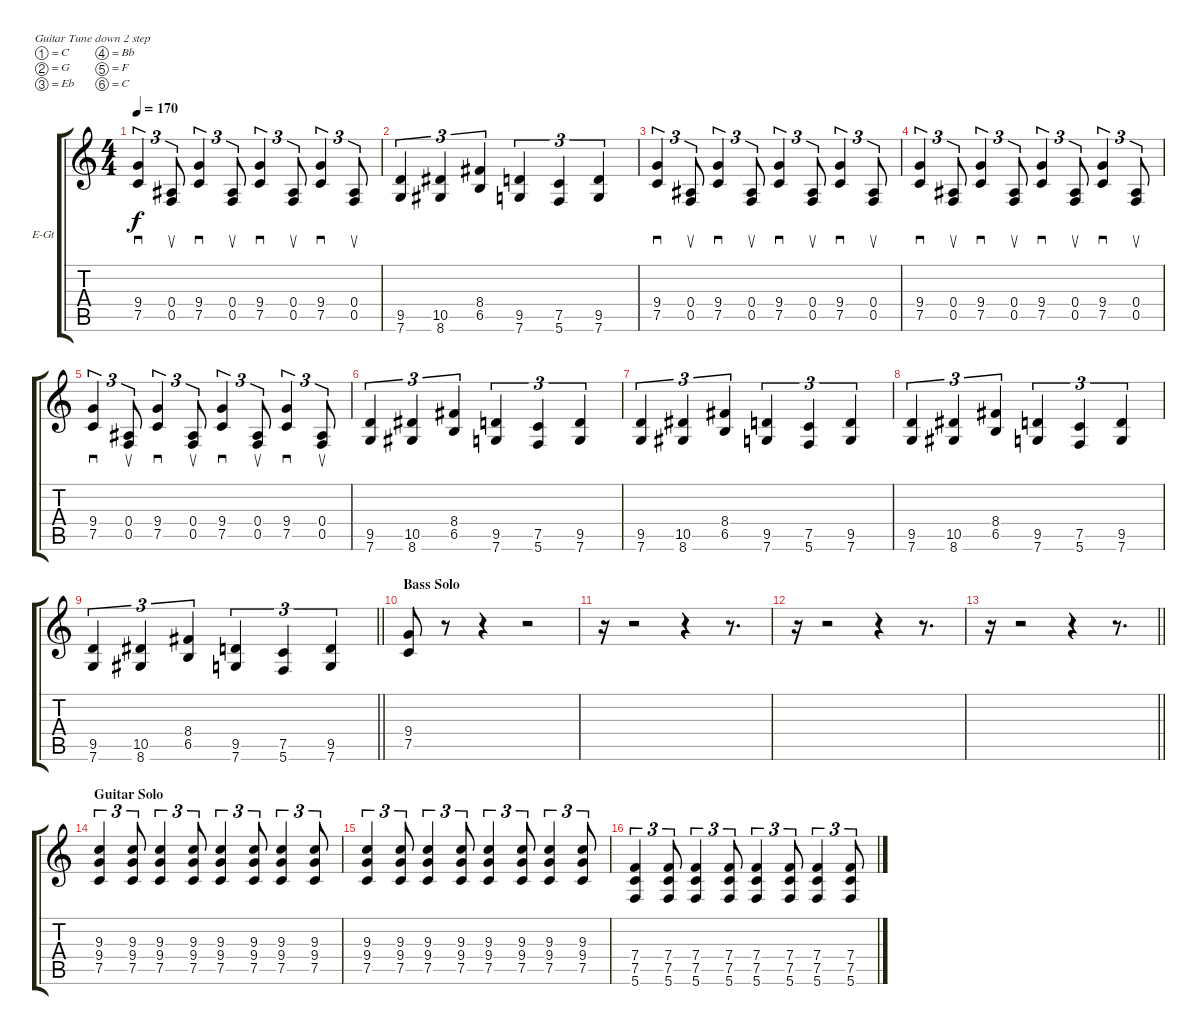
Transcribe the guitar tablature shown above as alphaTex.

\bracketExtendMode groupsimilarinstruments
\firstSystemTrackNameOrientation horizontal
\otherSystemsTrackNameOrientation horizontal
\track ("Josh Homme [Guitar1]" "E-Gt") {instrument distortionguitar}
\staff {score tabs}
\tuning (C4 G3 Eb3 Bb2 F2 C2)
\ts (4 4)
\tempo 170
\clef g2
\ks c
(9.4 7.5).4{sd tu (3 2) dy f} (0.4 0.5).8{su tu (3 2)} (9.4 7.5).4{sd tu (3 2)} (0.4 0.5).8{su tu (3 2)} (9.4 7.5).4{sd tu (3 2)} (0.4 0.5).8{su tu (3 2)} (9.4 7.5).4{sd tu (3 2)} (0.4 0.5).8{su tu (3 2)} |
(9.5 7.6).4{tu (3 2)} (10.5 8.6).4{tu (3 2)} (8.4 6.5).4{tu (3 2)} (9.5 7.6).4{tu (3 2)} (7.5 5.6).4{tu (3 2)} (9.5 7.6).4{tu (3 2)} |
(9.4 7.5).4{sd tu (3 2)} (0.4 0.5).8{su tu (3 2)} (9.4 7.5).4{sd tu (3 2)} (0.4 0.5).8{su tu (3 2)} (9.4 7.5).4{sd tu (3 2)} (0.4 0.5).8{su tu (3 2)} (9.4 7.5).4{sd tu (3 2)} (0.4 0.5).8{su tu (3 2)} |
(9.4 7.5).4{sd tu (3 2)} (0.4 0.5).8{su tu (3 2)} (9.4 7.5).4{sd tu (3 2)} (0.4 0.5).8{su tu (3 2)} (9.4 7.5).4{sd tu (3 2)} (0.4 0.5).8{su tu (3 2)} (9.4 7.5).4{sd tu (3 2)} (0.4 0.5).8{su tu (3 2)} |
(9.4 7.5).4{sd tu (3 2)} (0.4 0.5).8{su tu (3 2)} (9.4 7.5).4{sd tu (3 2)} (0.4 0.5).8{su tu (3 2)} (9.4 7.5).4{sd tu (3 2)} (0.4 0.5).8{su tu (3 2)} (9.4 7.5).4{sd tu (3 2)} (0.4 0.5).8{su tu (3 2)} |
(9.5 7.6).4{tu (3 2)} (10.5 8.6).4{tu (3 2)} (8.4 6.5).4{tu (3 2)} (9.5 7.6).4{tu (3 2)} (7.5 5.6).4{tu (3 2)} (9.5 7.6).4{tu (3 2)} |
(9.5 7.6).4{tu (3 2)} (10.5 8.6).4{tu (3 2)} (8.4 6.5).4{tu (3 2)} (9.5 7.6).4{tu (3 2)} (7.5 5.6).4{tu (3 2)} (9.5 7.6).4{tu (3 2)} |
(9.5 7.6).4{tu (3 2)} (10.5 8.6).4{tu (3 2)} (8.4 6.5).4{tu (3 2)} (9.5 7.6).4{tu (3 2)} (7.5 5.6).4{tu (3 2)} (9.5 7.6).4{tu (3 2)} |
\barLineRight lightlight
(9.5 7.6).4{tu (3 2)} (10.5 8.6).4{tu (3 2)} (8.4 6.5).4{tu (3 2)} (9.5 7.6).4{tu (3 2)} (7.5 5.6).4{tu (3 2)} (9.5 7.6).4{tu (3 2)} |
\section ("" "Bass Solo")
(9.4 7.5).8 r.8 r.4 r.2 |
r.16 r.2 r.4 r.8{d} |
r.16 r.2 r.4 r.8{d} |
\barLineRight lightlight
r.16 r.2 r.4 r.8{d} |
\section ("" "Guitar Solo")
(9.3 9.4 7.5).4{tu (3 2)} (9.3 9.4 7.5).8{tu (3 2)} (9.3 9.4 7.5).4{tu (3 2)} (9.3 9.4 7.5).8{tu (3 2)} (9.3 9.4 7.5).4{tu (3 2)} (9.3 9.4 7.5).8{tu (3 2)} (9.3 9.4 7.5).4{tu (3 2)} (9.3 9.4 7.5).8{tu (3 2)} |
(9.3 9.4 7.5).4{tu (3 2)} (9.3 9.4 7.5).8{tu (3 2)} (9.3 9.4 7.5).4{tu (3 2)} (9.3 9.4 7.5).8{tu (3 2)} (9.3 9.4 7.5).4{tu (3 2)} (9.3 9.4 7.5).8{tu (3 2)} (9.3 9.4 7.5).4{tu (3 2)} (9.3 9.4 7.5).8{tu (3 2)} |
(7.4 7.5 5.6).4{tu (3 2)} (7.4 7.5 5.6).8{tu (3 2)} (7.4 7.5 5.6).4{tu (3 2)} (7.4 7.5 5.6).8{tu (3 2)} (7.4 7.5 5.6).4{tu (3 2)} (7.4 7.5 5.6).8{tu (3 2)} (7.4 7.5 5.6).4{tu (3 2)} (7.4 7.5 5.6).8{tu (3 2)}
